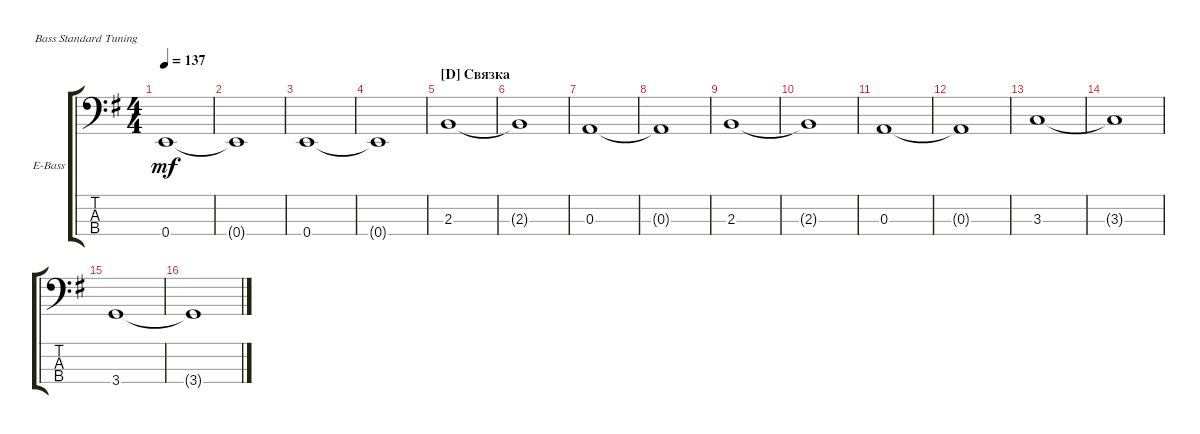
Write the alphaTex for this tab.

\defaultSystemsLayout 4
\bracketExtendMode groupsimilarinstruments
\firstSystemTrackNameOrientation horizontal
\otherSystemsTrackNameOrientation horizontal
\track ("Electric Bass" "E-Bass") {instrument electricbassfinger}
\staff {score tabs}
\tuning (G2 D2 A1 E1)
\ts (4 4)
\tempo 137
\clef f4
\scale
0.333333
\ks eminor
0.4.1{dy mf} |
\scale
0.333333 0.4{t}.1 |
\scale
0.333333 0.4.1 |
\scale
0.333333 0.4{t}.1 |
\section ("D" "Связка")
\scale
0.333333 2.3.1 |
\scale
0.333333 2.3{t}.1 |
\scale
0.333333 0.3.1 |
\scale
0.333333 0.3{t}.1 |
\scale
0.333333 2.3.1 |
\scale
0.333333 2.3{t}.1 |
\scale
0.333333 0.3.1 |
\scale
0.333333 0.3{t}.1 |
\scale
0.333333 3.3.1 |
\scale
0.333333 3.3{t}.1 |
\scale
0.333333 3.4.1 |
\scale
0.333333 3.4{t}.1
